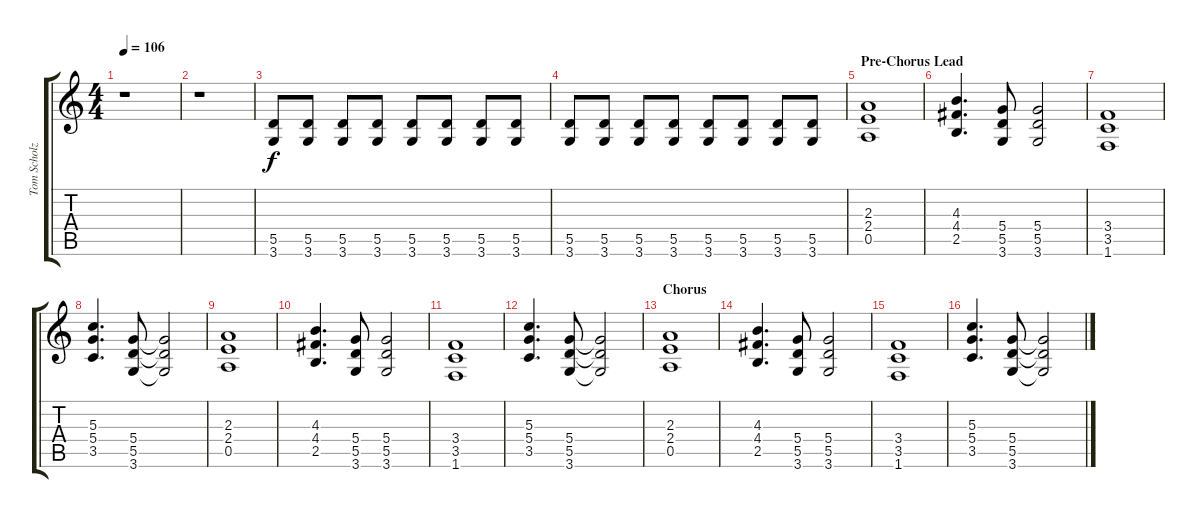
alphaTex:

\track ("Tom Scholz - Rhythm" "Tom Scholz") {instrument overdrivenguitar}
\staff {score tabs}
\tuning (E4 B3 G3 D3 A2 E2) {hide}
\ts (4 4)
\tempo 106
\clef g2
\ks c
r.1{dy f} |
r.1 |
(5.5 3.6).8 (5.5 3.6).8 (5.5 3.6).8 (5.5 3.6).8 (5.5 3.6).8 (5.5 3.6).8 (5.5 3.6).8 (5.5 3.6).8 |
(5.5 3.6).8 (5.5 3.6).8 (5.5 3.6).8 (5.5 3.6).8 (5.5 3.6).8 (5.5 3.6).8 (5.5 3.6).8 (5.5 3.6).8 |
\section ("" "Pre-Chorus Lead")
(2.3 2.4 0.5).1 |
(4.3 4.4 2.5).4{d} (5.4 5.5 3.6).8 (5.4 5.5 3.6).2 |
(3.4 3.5 1.6).1 |
(5.3 5.4 3.5).4{d} (5.4 5.5 3.6).8 (5.4{t} 5.5{t} 3.6{t}).2 |
(2.3 2.4 0.5).1 |
(4.3 4.4 2.5).4{d} (5.4 5.5 3.6).8 (5.4 5.5 3.6).2 |
(3.4 3.5 1.6).1 |
(5.3 5.4 3.5).4{d} (5.4 5.5 3.6).8 (5.4{t} 5.5{t} 3.6{t}).2 |
\section ("" "Chorus")
(2.3 2.4 0.5).1 |
(4.3 4.4 2.5).4{d} (5.4 5.5 3.6).8 (5.4 5.5 3.6).2 |
(3.4 3.5 1.6).1 |
(5.3 5.4 3.5).4{d} (5.4 5.5 3.6).8 (5.4{t} 5.5{t} 3.6{t}).2
